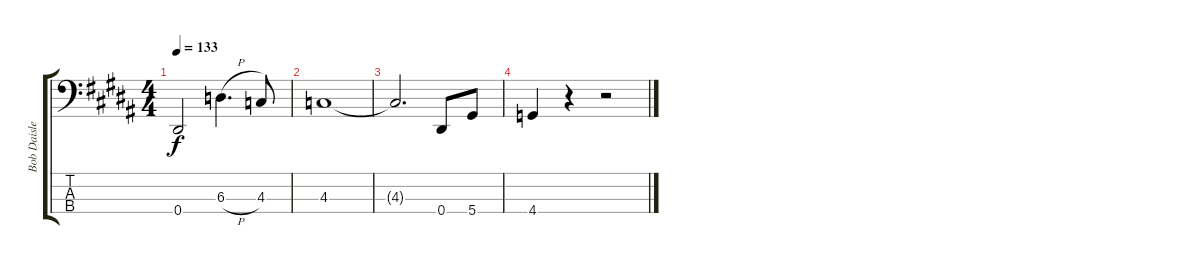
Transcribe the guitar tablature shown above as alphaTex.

\track ("Bob Daisley" "Bob Daisle") {instrument electricbassfinger}
\staff {score tabs}
\tuning (Gb2 Db2 Ab1 Eb1) {hide}
\ts (4 4)
\tempo 133
\clef f4
\ks b
0.4.2{dy f} 6.3{h}.4{d} 4.3.8 |
4.3.1 |
4.3{t}.2{d} 0.4.8 5.4.8 |
4.4.4 r.4 r.2
